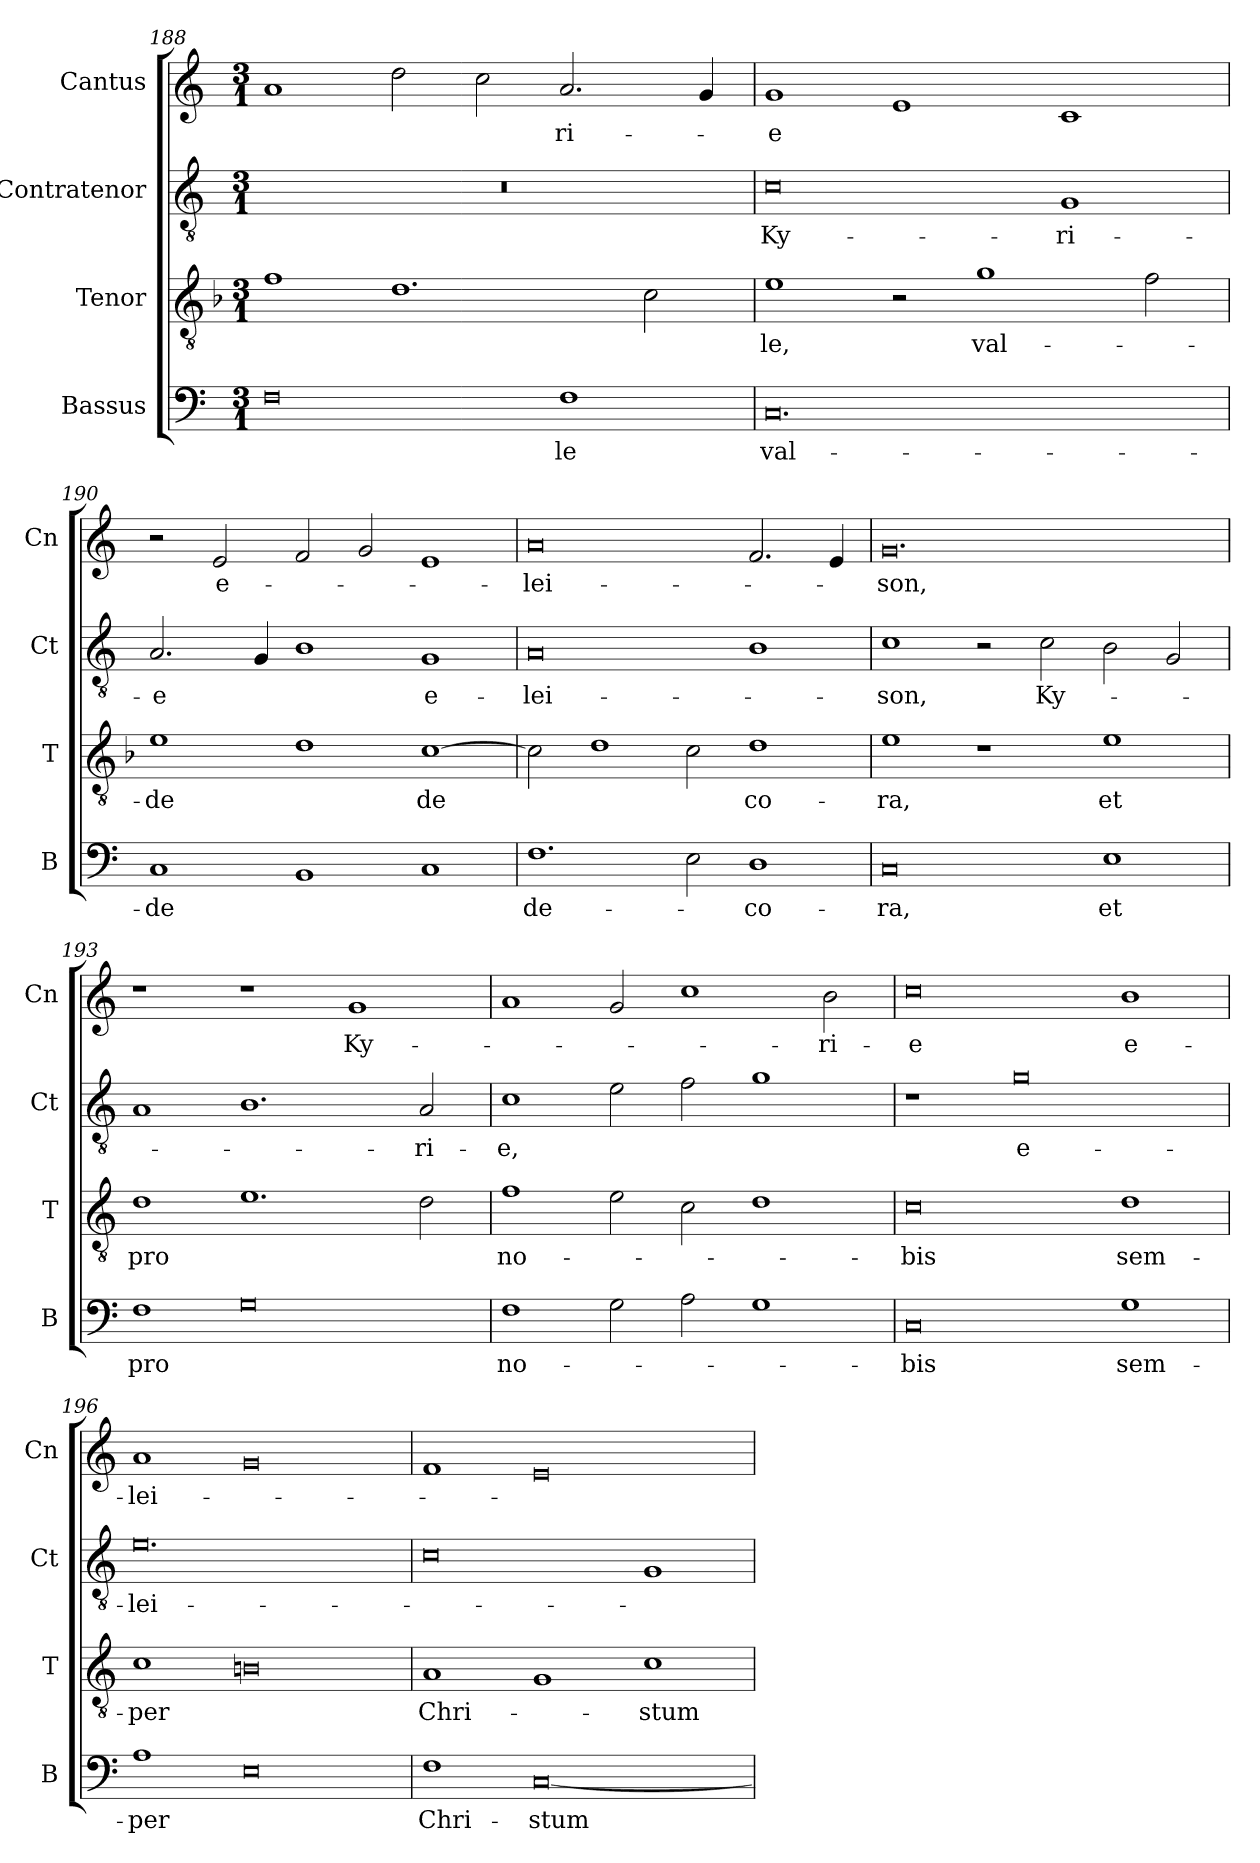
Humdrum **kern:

**kern	**text	**kern	**text	**kern	**text	**kern	**text
*part4	*part4	*part3	*part3	*part2	*part2	*part1	*part1
*staff4	*staff4	*staff3	*staff3	*staff2	*staff2	*staff1	*staff1
*I"Bassus	*	*I"Tenor	*	*I"Contratenor	*	*I"Cantus	*
*I'B	*	*I'T	*	*I'Ct	*	*I'Cn	*
*clefF4	*	*clefGv2	*	*clefGv2	*	*clefG2	*
*k[]	*	*k[b-]	*	*k[]	*	*k[]	*
*M3/1	*	*M3/1	*	*M3/1	*	*M3/1	*
=188	=188	=188	=188	=188	=188	=188	=188
0F	.	1f	.	0.r	.	1a	.
.	.	1.d	.	.	.	2dd\	.
.	.	.	.	.	.	2cc\	.
1F	-le	.	.	.	.	2.a/	-ri-
.	.	2c\	.	.	.	.	.
.	.	.	.	.	.	4g/	.
=189	=189	=189	=189	=189	=189	=189	=189
0.C	val-	1e	-le,	0c	Ky-	1g	-e
.	.	2r	.	.	.	1e	.
.	.	1g	val-	.	.	.	.
.	.	.	.	1G	-ri-	1c	.
.	.	2f\	.	.	.	.	.
=190	=190	=190	=190	=190	=190	=190	=190
1C	-de	1e	-de	2.A/	-e	2r	.
.	.	.	.	.	.	2e/	e-
.	.	.	.	4G/	.	.	.
1BB	.	1d	.	1B	.	2f/	.
.	.	.	.	.	.	2g/	.
1C	.	[1c	de	1G	e-	1e	.
=191	=191	=191	=191	=191	=191	=191	=191
1.F	de-	2c\]	.	0A	-lei-	0a	-lei-
.	.	1d	.	.	.	.	.
2E\	.	2c\	.	.	.	.	.
1D	-co-	1d	co-	1B	.	2.f/	.
.	.	.	.	.	.	4e/	.
=192	=192	=192	=192	=192	=192	=192	=192
0C	-ra,	1e	-ra,	1c	-son,	0.g	-son,
.	.	1r	.	2r	.	.	.
.	.	.	.	2c\	Ky-	.	.
1E	et	1e	et	2B\	.	.	.
.	.	.	.	2G/	.	.	.
=193	=193	=193	=193	=193	=193	=193	=193
*	*	*k[]	*	*	*	*	*
1F	pro	1d	pro	1A	.	1r	.
0G	.	1.e	.	1.B	.	1r	.
.	.	.	.	.	.	1g	Ky-
.	.	2d\	.	2A/	-ri-	.	.
=194	=194	=194	=194	=194	=194	=194	=194
1F	no-	1f	no-	1c	-e,	1a	.
2G\	.	2e\	.	2e\	.	2g/	.
2A\	.	2c\	.	2f\	.	1cc	.
1G	.	1d	.	1g	.	.	.
.	.	.	.	.	.	2b\	-ri-
=195	=195	=195	=195	=195	=195	=195	=195
0C	-bis	0c	-bis	1r	.	0cc	-e
.	.	.	.	0g	e-	.	.
1G	sem-	1d	sem-	.	.	1b	e-
=196	=196	=196	=196	=196	=196	=196	=196
1A	-per	1c	-per	0.e	-lei-	1a	-lei-
0E	.	0Bn	.	.	.	0g	.
=197	=197	=197	=197	=197	=197	=197	=197
1F	Chri-	1A	Chri-	0c	.	1f	.
[0C	-stum	1G	.	.	.	0e	.
.	.	1c	-stum	1G	.	.	.
=	=	=	=	=	=	=	=
*-	*-	*-	*-	*-	*-	*-	*-
